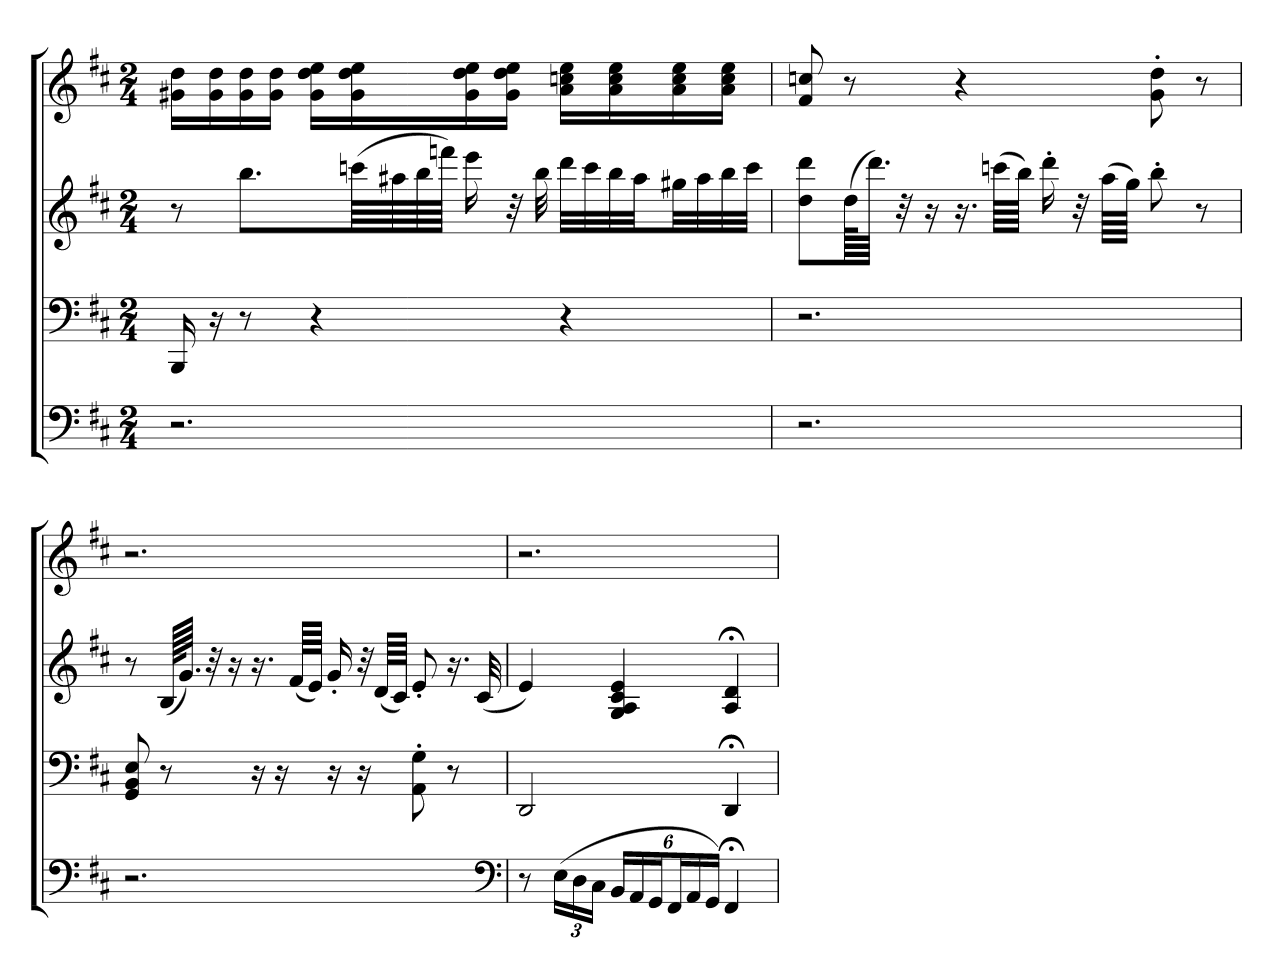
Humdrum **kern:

**kern	**kern	**kern	**kern
*part4	*part3	*part2	*part1
*staff4	*staff3	*staff2	*staff1
*clefF4	*clefF4	*clefG2	*clefG2
*k[f#c#]	*k[f#c#]	*k[f#c#]	*k[f#c#]
*D:	*D:	*D:	*D:
*M2/4	*M2/4	*M2/4	*M2/4
=	=	=	=
2.r	16BBB	8r	16g#X 16ddLL
.	16r	.	16g# 16dd
.	8r	8.bbL	16g# 16dd
.	.	.	16g# 16ddJJ
.	4r	.	16g# 16dd 16eeLL
.	.	(64cccnLLL	16g# 16dd 16ee
.	.	64aa#X	.
.	.	64bb	.
.	.	64fffnJJJJ)	.
.	.	16eee	16g# 16dd 16ee
.	.	32r	16g# 16dd 16eeJJ
.	.	32bb	.
.	4r	32dddLLL	16a 16ccn 16eeLL
.	.	32ccc	.
.	.	32bb	16a 16cc 16ee
.	.	32aa#JJ	.
.	.	32gg#XLL	16a 16cc 16ee
.	.	32aa#	.
.	.	32bb	16a 16cc 16eeJJ
.	.	32cccJJJ	.
=	=	=	=
2.r	2.r	8dd 8dddL	8f# 8ccn
.	.	(128ddKLLL	8r
.	.	64.dddJJJJ)	.
.	.	32r	.
.	.	16r	.
.	.	16.r	4r
.	.	(64cccnLLLL	.
.	.	64bbJJJJ)	.
.	.	16ddd'	.
.	.	32r	.
.	.	(64aaLLLL	.
.	.	64ggJJJJ)	.
.	.	8bb'	8g' 8dd'
.	.	8r	8r
=	=	=	=
2.r	8GG 8BB 8E	8r	2.r
.	8r	(128BKLLLL	.
.	.	64.gJJJJ)	.
.	.	32r	.
.	.	16r	.
.	16r	16.r	.
.	16r	.	.
.	.	(64f#LLLL	.
.	.	64eJJJJ)	.
.	16r	16g'	.
.	16r	32r	.
.	.	(64dLLLL	.
.	.	64c#JJJJ)	.
.	8AA' 8G'	8e'	.
.	8r	16.r	.
.	.	(32c#	.
*clefF4	*	*	*
=	=	=	=
8r	2DD	4e)	2.r
(24ELL	.	.	.
24D	.	.	.
24C#JJ	.	.	.
24BBLL	.	4G 4A 4c# 4e	.
24AA	.	.	.
24GGJ	.	.	.
24FF#L	.	.	.
24AA	.	.	.
24GGJJ)	.	.	.
4FF#;<	4DD;<	4A;< 4d;<	.
=	=	=	=
*-	*-	*-	*-
